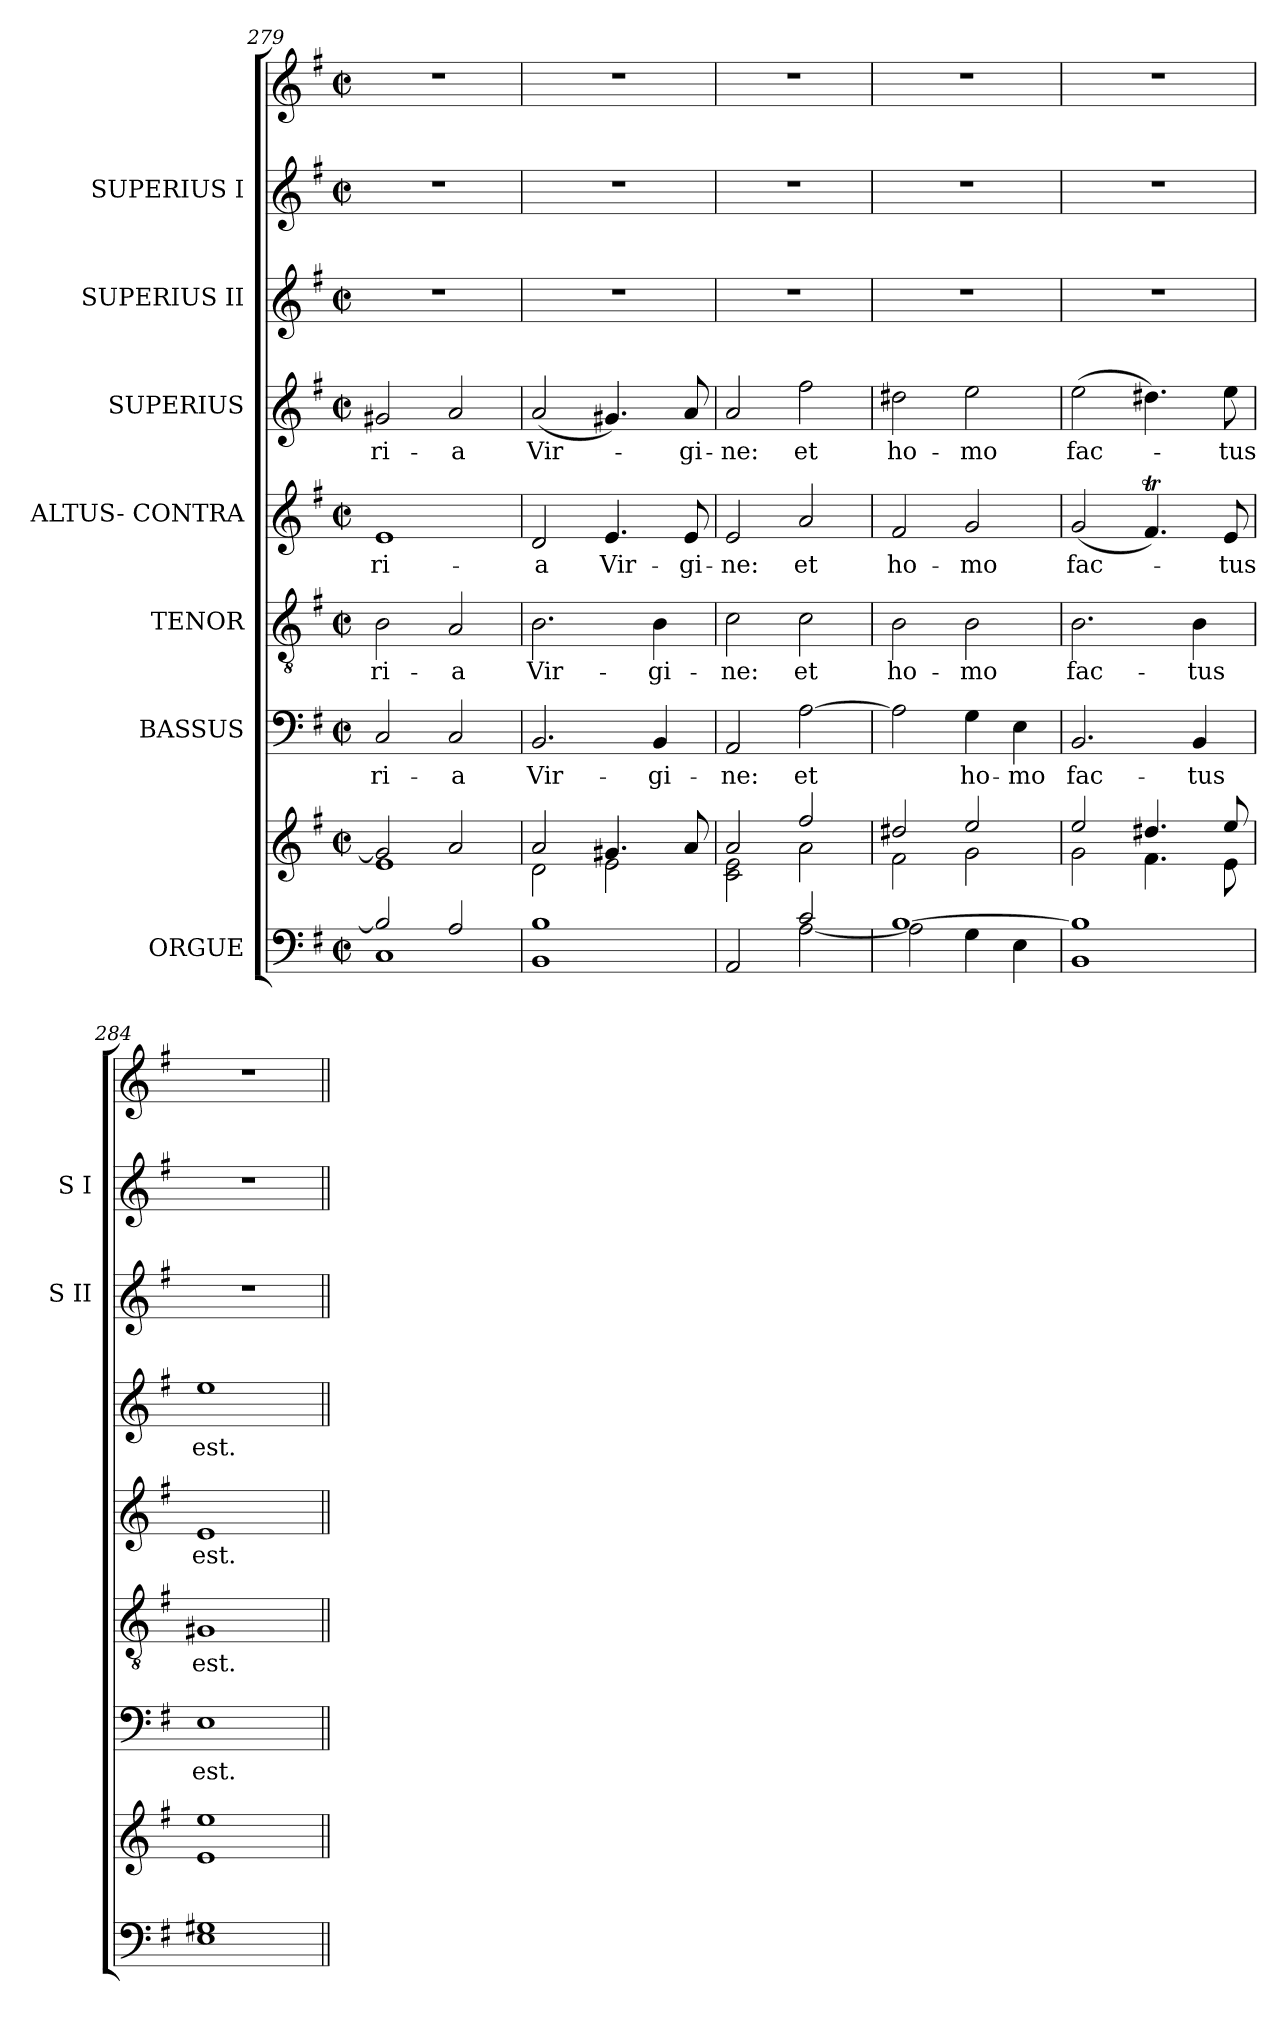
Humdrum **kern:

**kern	**kern	**kern	**text	**kern	**text	**kern	**text	**kern	**text	**kern	**kern	**kern
*part8	*part8	*part7	*part7	*part6	*part6	*part5	*part5	*part4	*part4	*part3	*part2	*part1
*staff9	*staff8	*staff7	*staff7	*staff6	*staff6	*staff5	*staff5	*staff4	*staff4	*staff3	*staff2	*staff1
*I"ORGUE	*	*I"BASSUS	*	*I"TENOR	*	*I"ALTUS- CONTRA	*	*I"SUPERIUS	*	*I"SUPERIUS II	*I"SUPERIUS I	*
*	*	*	*	*	*	*	*	*	*	*I'S II	*I'S I	*
*clefF4	*clefG2	*clefF4	*	*clefGv2	*	*clefG2	*	*clefG2	*	*clefG2	*clefG2	*clefG2
*k[f#]	*k[f#]	*k[f#]	*	*k[f#]	*	*k[f#]	*	*k[f#]	*	*k[f#]	*k[f#]	*k[f#]
*e:	*e:	*e:	*	*e:	*	*e:	*	*e:	*	*e:	*e:	*e:
*M2/2	*M2/2	*M2/2	*	*M2/2	*	*M2/2	*	*M2/2	*	*M2/2	*M2/2	*M2/2
*met(c|)	*met(c|)	*met(c|)	*	*met(c|)	*	*met(c|)	*	*met(c|)	*	*met(c|)	*met(c|)	*met(c|)
=279	=279	=279	=279	=279	=279	=279	=279	=279	=279	=279	=279	=279
*^	*^	*	*	*	*	*	*	*	*	*	*	*
!	!	!	!	!	!LO:LY:b	!	!LO:LY:b	!	!LO:LY:b	!	!LO:LY:b	!	!	!
2B/]	1C	2g#/]	1e	2C/	-ri-	2B\	-ri-	1e	-ri-	2g#X/	-ri-	1r	1r	1r
!	!	!	!	!	!LO:LY:b	!	!LO:LY:b	!	!	!	!LO:LY:b	!	!	!
2A/	.	2a/	.	2C/	-a	2A/	-a	.	.	2a/	-a	.	.	.
!!LO:PB:g=z
=280	=280	=280	=280	=280	=280	=280	=280	=280	=280	=280	=280	=280	=280	=280
!	!	!	!	!	!LO:LY:b	!	!LO:LY:b	!	!LO:LY:b	!	!LO:LY:b	!	!	!
1B	1BB	2a/	2d\	2.BB/	Vir-	2.B\	Vir-	2d/	-a	(<2a/	Vir-	1r	1r	1r
!	!	!	!	!	!	!	!	!	!LO:LY:b	!	!	!	!	!
.	.	4.g#X/	2e\	.	.	.	.	4.e/	Vir-	4.g#X/)	.	.	.	.
!	!	!	!	!	!LO:LY:b	!	!LO:LY:b	!	!	!	!	!	!	!
.	.	.	.	4BB/	-gi-	4B\	-gi-	.	.	.	.	.	.	.
!	!	!	!	!	!	!	!	!	!LO:LY:b	!	!LO:LY:b	!	!	!
.	.	8a/	.	.	.	.	.	8e/	-gi-	8a/	-gi-	.	.	.
=281	=281	=281	=281	=281	=281	=281	=281	=281	=281	=281	=281	=281	=281	=281
!	!	!	!	!	!LO:LY:b	!	!LO:LY:b	!	!LO:LY:b	!	!LO:LY:b	!	!	!
2ryy	2AA/	2a/	2c\ 2e\	2AA/	-ne:	2c\	-ne:	2e/	-ne:	2a/	-ne:	1r	1r	1r
!	!	!	!	!	!LO:LY:b	!	!LO:LY:b	!	!LO:LY:b	!	!LO:LY:b	!	!	!
2c/	[<2A\	2ff#/	2a\	[2A\	et	2c\	et	2a/	et	2ff#\	et	.	.	.
=282	=282	=282	=282	=282	=282	=282	=282	=282	=282	=282	=282	=282	=282	=282
!	!	!	!	!	!	!	!LO:LY:b	!	!LO:LY:b	!	!LO:LY:b	!	!	!
[>1B	2A\]	2dd#X/	2f#\	2A\]	.	2B\	ho-	2f#/	ho-	2dd#X\	ho-	1r	1r	1r
!	!	!	!	!	!LO:LY:b	!	!LO:LY:b	!	!LO:LY:b	!	!LO:LY:b	!	!	!
.	4G\	2ee/	2g\	4G\	ho-	2B\	-mo	2g/	-mo	2ee\	-mo	.	.	.
!	!	!	!	!	!LO:LY:b	!	!	!	!	!	!	!	!	!
.	4E\	.	.	4E\	-mo	.	.	.	.	.	.	.	.	.
=283	=283	=283	=283	=283	=283	=283	=283	=283	=283	=283	=283	=283	=283	=283
!	!	!	!	!	!LO:LY:b	!	!LO:LY:b	!	!LO:LY:b	!	!LO:LY:b	!	!	!
1B]	1BB	2ee/	2g\	2.BB/	fac-	2.B\	fac-	(<2g/	fac-	(>2ee\	fac-	1r	1r	1r
.	.	4.dd#X/	4.f#\	.	.	.	.	4.f#t/)	.	4.dd#X\)	.	.	.	.
!	!	!	!	!	!LO:LY:b	!	!LO:LY:b	!	!	!	!	!	!	!
.	.	.	.	4BB/	-tus	4B\	-tus	.	.	.	.	.	.	.
!	!	!	!	!	!	!	!	!	!LO:LY:b	!	!LO:LY:b	!	!	!
.	.	8ee/	8e\	.	.	.	.	8e/	-tus	8ee\	-tus	.	.	.
=284	=284	=284	=284	=284	=284	=284	=284	=284	=284	=284	=284	=284	=284	=284
!	!	!	!	!	!LO:LY:b	!	!LO:LY:b	!	!LO:LY:b	!	!LO:LY:b	!	!	!
1G#X	1E	1ee	1e	1E	est.	1G#X	est.	1e	est.	1ee	est.	1r	1r	1r
*v	*v	*	*	*	*	*	*	*	*	*	*	*	*	*
*	*v	*v	*	*	*	*	*	*	*	*	*	*	*
=||	=||	=||	=||	=||	=||	=||	=||	=||	=||	=||	=||	=||
*-	*-	*-	*-	*-	*-	*-	*-	*-	*-	*-	*-	*-
